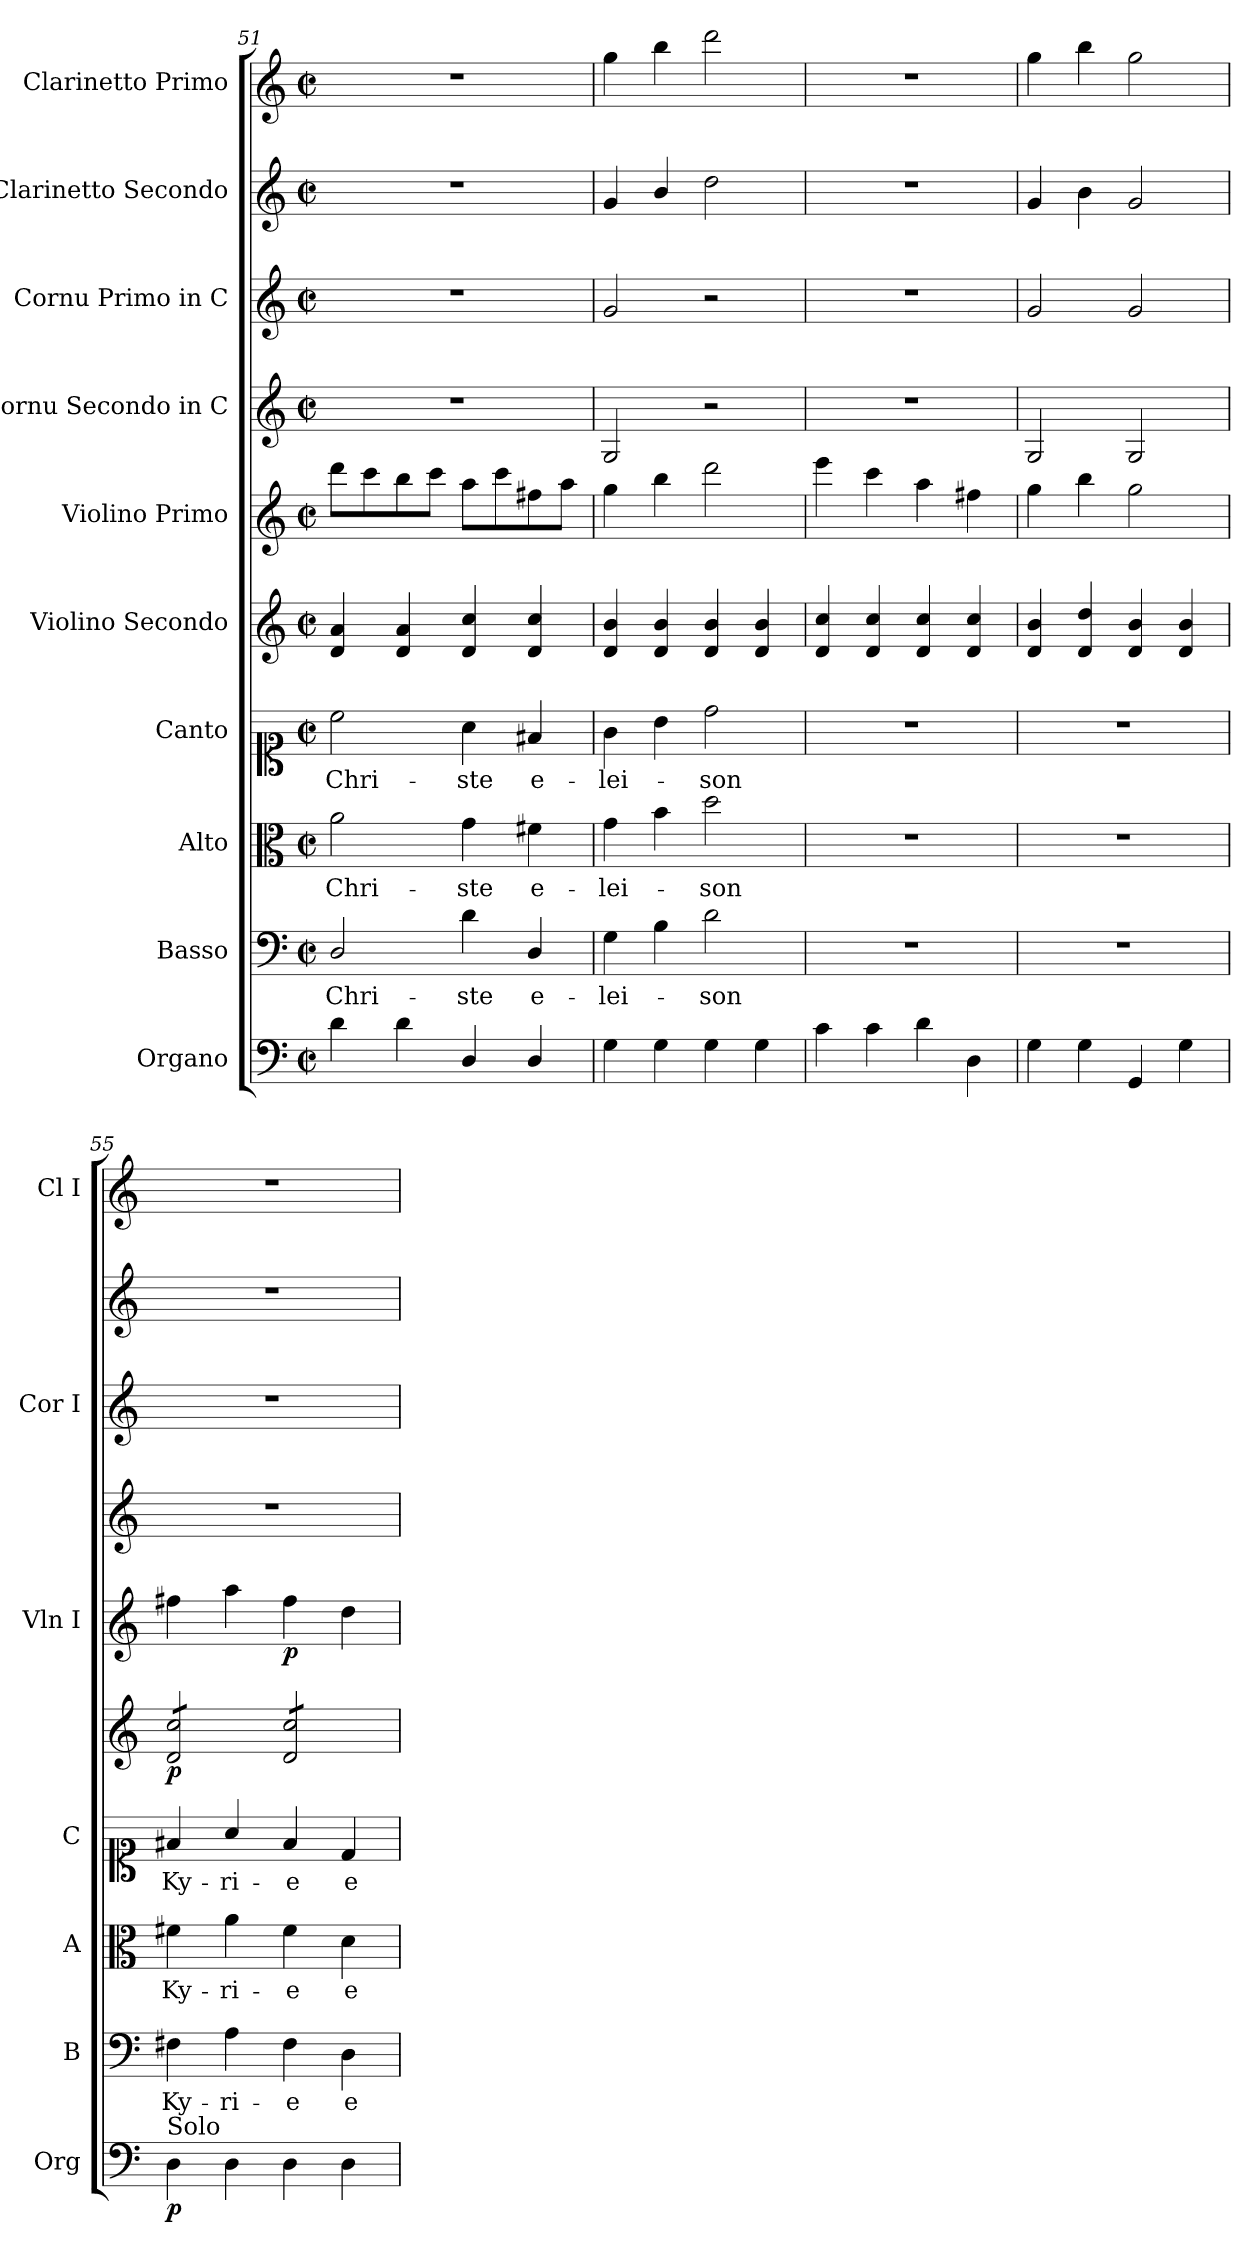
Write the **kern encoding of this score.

**kern	**dynam	**kern	**text	**kern	**text	**kern	**text	**kern	**dynam	**kern	**dynam	**kern	**kern	**kern	**kern
*part10	*part10	*part9	*part9	*part8	*part8	*part7	*part7	*part6	*part6	*part5	*part5	*part4	*part3	*part2	*part1
*staff10	*staff10	*staff9	*staff9	*staff8	*staff8	*staff7	*staff7	*staff6	*staff6	*staff5	*staff5	*staff4	*staff3	*staff2	*staff1
*I"Organo	*	*I"Basso	*	*I"Alto	*	*I"Canto	*	*I"Violino Secondo	*	*I"Violino Primo	*	*I"Cornu Secondo in C	*I"Cornu Primo in C	*I"Clarinetto Secondo	*I"Clarinetto Primo
*I'Org	*	*I'B	*	*I'A	*	*I'C	*	*	*	*I'Vln I	*	*	*I'Cor I	*	*I'Cl I
*clefF4	*	*clefF4	*	*clefC3	*	*clefC1	*	*clefG2	*	*clefG2	*	*clefG2	*clefG2	*clefG2	*clefG2
*k[]	*	*k[]	*	*k[]	*	*k[]	*	*k[]	*	*k[]	*	*k[]	*k[]	*k[]	*k[]
*M2/2	*	*M2/2	*	*M2/2	*	*M2/2	*	*M2/2	*	*M2/2	*	*M2/2	*M2/2	*M2/2	*M2/2
*met(c|)	*	*met(c|)	*	*met(c|)	*	*met(c|)	*	*met(c|)	*	*met(c|)	*	*met(c|)	*met(c|)	*met(c|)	*met(c|)
=51	=51	=51	=51	=51	=51	=51	=51	=51	=51	=51	=51	=51	=51	=51	=51
4d	.	2D/	Chri-	2a	Chri-	2cc	Chri-	4d 4a	.	8dddL	.	1r	1r	1r	1r
.	.	.	.	.	.	.	.	.	.	8ccc	.	.	.	.	.
4d	.	.	.	.	.	.	.	4d 4a	.	8bb	.	.	.	.	.
.	.	.	.	.	.	.	.	.	.	8cccJ	.	.	.	.	.
4D/	.	4d	-ste	4g	-ste	4a	-ste	4d 4cc	.	8aaL	.	.	.	.	.
.	.	.	.	.	.	.	.	.	.	8ccc	.	.	.	.	.
4D/	.	4D/	e-	4f#X	e-	4f#X	e-	4d 4cc	.	8ff#X	.	.	.	.	.
.	.	.	.	.	.	.	.	.	.	8aaJ	.	.	.	.	.
=52	=52	=52	=52	=52	=52	=52	=52	=52	=52	=52	=52	=52	=52	=52	=52
4G	.	4G	-lei-	4g	-lei-	4g	-lei-	4d 4b	.	4gg	.	2G	2g	4g	4gg
4G	.	4B	.	4b	.	4b	.	4d 4b	.	4bb	.	.	.	4b/	4bb
4G	.	2d	-son	2dd	-son	2dd	-son	4d 4b	.	2ddd	.	2r	2r	2dd	2ddd
4G	.	.	.	.	.	.	.	4d 4b	.	.	.	.	.	.	.
=53	=53	=53	=53	=53	=53	=53	=53	=53	=53	=53	=53	=53	=53	=53	=53
4c	.	1r	.	1r	.	1r	.	4d 4cc	.	4eee	.	1r	1r	1r	1r
4c	.	.	.	.	.	.	.	4d 4cc	.	4ccc	.	.	.	.	.
4d	.	.	.	.	.	.	.	4d 4cc	.	4aa	.	.	.	.	.
4D	.	.	.	.	.	.	.	4d 4cc	.	4ff#X	.	.	.	.	.
=54	=54	=54	=54	=54	=54	=54	=54	=54	=54	=54	=54	=54	=54	=54	=54
4G	.	1r	.	1r	.	1r	.	4d 4b	.	4gg	.	2G	2g	4g	4gg
4G	.	.	.	.	.	.	.	4d 4dd	.	4bb	.	.	.	4b	4bb
4GG	.	.	.	.	.	.	.	4d 4b	.	2gg	.	2G	2g	2g	2gg
4G	.	.	.	.	.	.	.	4d 4b	.	.	.	.	.	.	.
=55	=55	=55	=55	=55	=55	=55	=55	=55	=55	=55	=55	=55	=55	=55	=55
!LO:TX:a:t=Solo	!	!	!	!	!	!	!	!	!	!	!	!	!	!	!
*	*	*	*	*	*	*	*	*tremolo	*	*	*	*	*	*	*
4D	p	4F#X	Ky-	4f#X	Ky-	4f#X	Ky-	8d 8ccL	p	4ff#X	.	1r	1r	1r	1r
.	.	.	.	.	.	.	.	8d 8cc	.	.	.	.	.	.	.
4D	.	4A	-ri-	4a	-ri-	4a/	-ri-	8d 8cc	.	4aa	.	.	.	.	.
.	.	.	.	.	.	.	.	8d 8ccJ	.	.	.	.	.	.	.
4D	.	4F#	-e	4f#	-e	4f#	-e	8d 8ccL	.	4ff#	p	.	.	.	.
.	.	.	.	.	.	.	.	8d 8cc	.	.	.	.	.	.	.
4D	.	4D	e-	4d	e-	4d	e-	8d 8cc	.	4dd	.	.	.	.	.
.	.	.	.	.	.	.	.	8d 8ccJ	.	.	.	.	.	.	.
*	*	*	*	*	*	*	*	*Xtremolo	*	*	*	*	*	*	*
=	=	=	=	=	=	=	=	=	=	=	=	=	=	=	=
*-	*-	*-	*-	*-	*-	*-	*-	*-	*-	*-	*-	*-	*-	*-	*-
